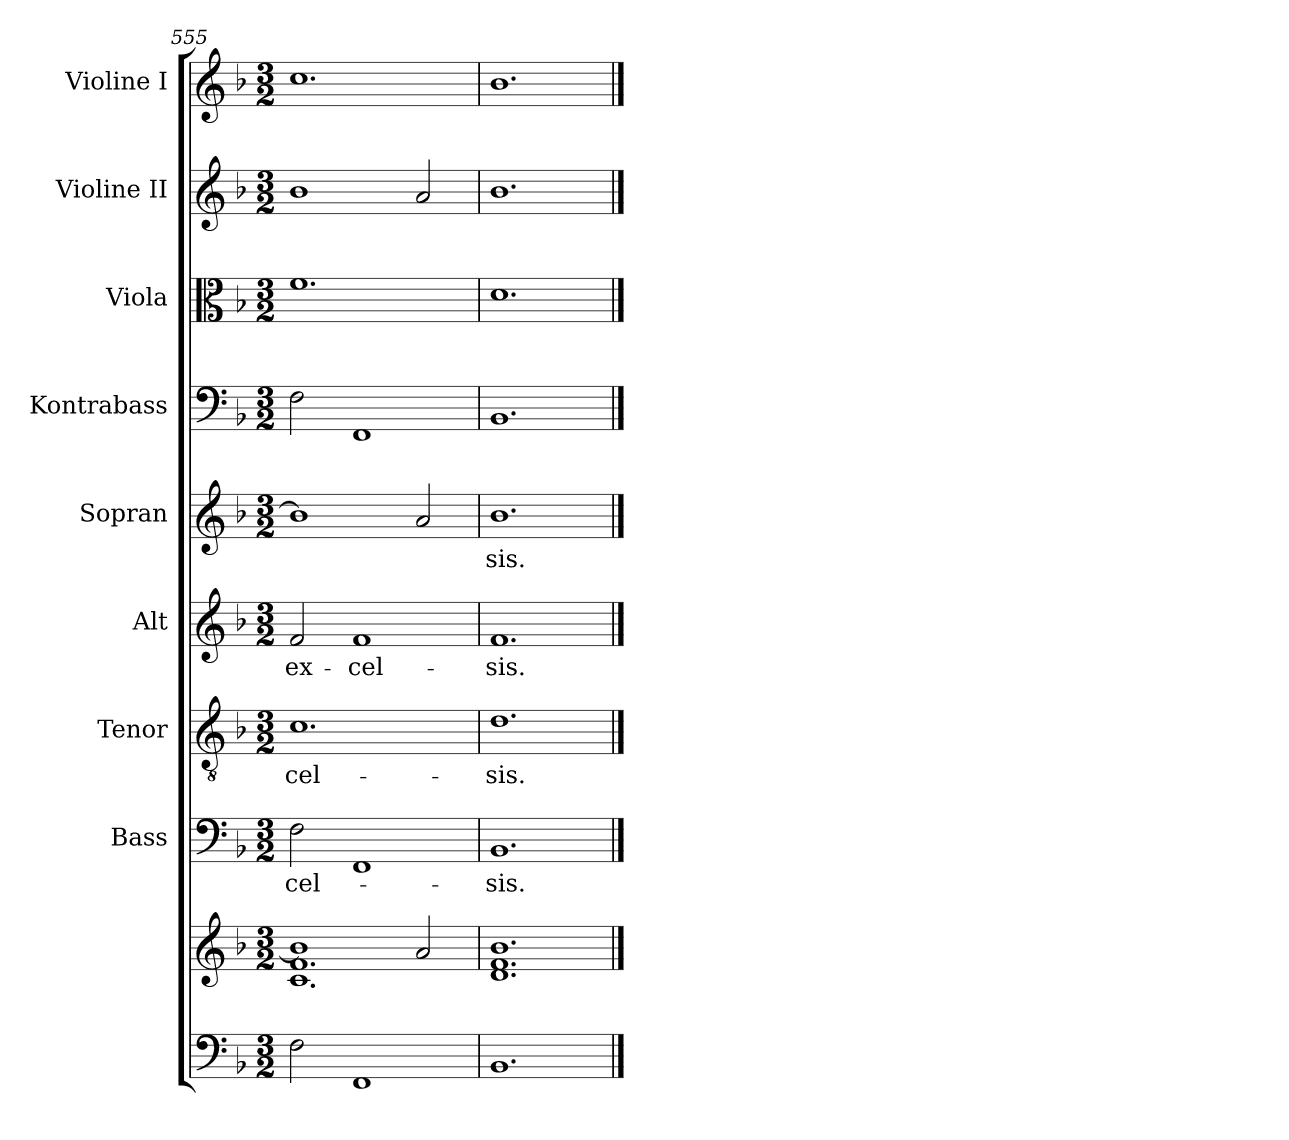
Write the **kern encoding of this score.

**kern	**kern	**kern	**text	**kern	**text	**kern	**text	**kern	**text	**kern	**kern	**kern	**kern
*part9	*part9	*part8	*part8	*part7	*part7	*part6	*part6	*part5	*part5	*part4	*part3	*part2	*part1
*staff10	*staff9	*staff8	*staff8	*staff7	*staff7	*staff6	*staff6	*staff5	*staff5	*staff4	*staff3	*staff2	*staff1
*	*	*I"Bass	*	*I"Tenor	*	*I"Alt	*	*I"Sopran	*	*I"Kontrabass	*I"Viola	*I"Violine II	*I"Violine I
*	*	*I'B.	*	*I'T.	*	*I'A.	*	*I'S.	*	*I'Kb.	*I'Vla.	*I'Vl. II	*I'Vl. I
*clefF4	*clefG2	*clefF4	*	*clefGv2	*	*clefG2	*	*clefG2	*	*clefF4	*clefC3	*clefG2	*clefG2
*	*	*	*	*	*	*	*	*	*	*ITrd7c12	*	*	*
*k[b-]	*k[b-]	*k[b-]	*	*k[b-]	*	*k[b-]	*	*k[b-]	*	*k[b-]	*k[b-]	*k[b-]	*k[b-]
*F:	*F:	*F:	*	*F:	*	*F:	*	*F:	*	*F:	*F:	*F:	*F:
*M3/2	*M3/2	*M3/2	*	*M3/2	*	*M3/2	*	*M3/2	*	*M3/2	*M3/2	*M3/2	*M3/2
=555	=555	=555	=555	=555	=555	=555	=555	=555	=555	=555	=555	=555	=555
*	*^	*	*	*	*	*	*	*	*	*	*	*	*
!	!	!	!	!LO:LY:b	!	!LO:LY:b	!	!LO:LY:b	!	!	!	!	!	!
2F\	1b-]	1.c 1.f	2F\	-cel-	1.c	-cel-	2f/	ex-	1b-]	.	2FF\	1.f	1b-	1.cc
!	!	!	!	!	!	!	!	!LO:LY:b	!	!	!	!	!	!
1FF	.	.	1FF	.	.	.	1f	-cel-	.	.	1FFF	.	.	.
.	2a/	.	.	.	.	.	.	.	2a/	.	.	.	2a/	.
*	*v	*v	*	*	*	*	*	*	*	*	*	*	*	*
=556	=556	=556	=556	=556	=556	=556	=556	=556	=556	=556	=556	=556	=556
!	!	!	!LO:LY:b	!	!LO:LY:b	!	!LO:LY:b	!	!LO:LY:b	!	!	!	!
1.BB-	1.d 1.f 1.b-	1.BB-	-sis.	1.d	-sis.	1.f	-sis.	1.b-	-sis.	1.BBB-	1.d	1.b-	1.b-
==	==	==	==	==	==	==	==	==	==	==	==	==	==
*-	*-	*-	*-	*-	*-	*-	*-	*-	*-	*-	*-	*-	*-
